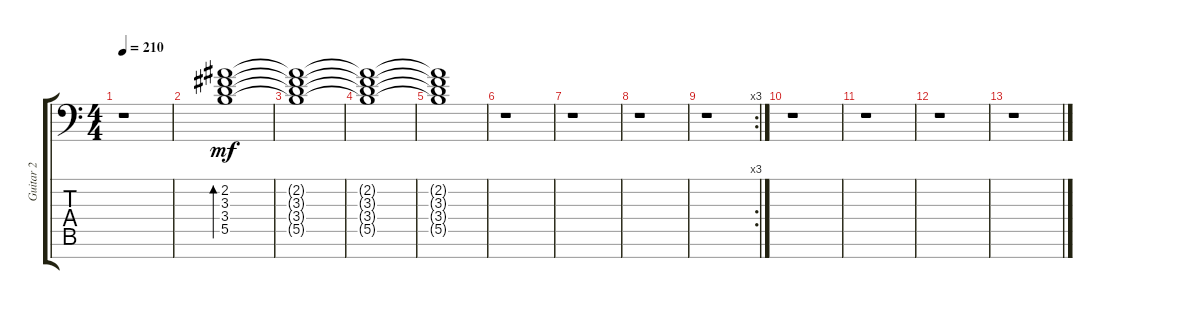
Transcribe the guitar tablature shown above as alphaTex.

\track ("Guitar 2" "Guitar 2") {instrument overdrivenguitar}
\staff {score tabs}
\tuning (Db4 Ab3 Eb3 B2 Gb2 Db2 E1) {hide}
\ts (4 4)
\tempo 210
\clef f4
\ks c
r.1{dy mf} |
(2.2 3.3 3.4 5.5).1{bd 30} |
(2.2{t} 3.3{t} 3.4{t} 5.5{t}).1 |
(2.2{t} 3.3{t} 3.4{t} 5.5{t}).1 |
(2.2{t} 3.3{t} 3.4{t} 5.5{t}).1 |
r.1 |
r.1 |
r.1 |
\rc 3
r.1 |
r.1 |
r.1 |
r.1 |
r.1
